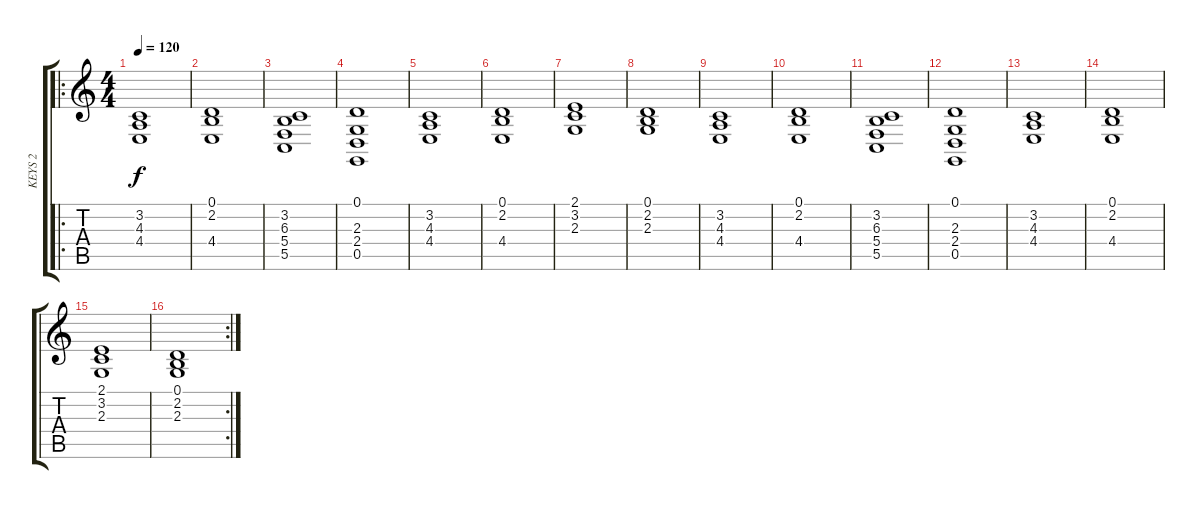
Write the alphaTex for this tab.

\track ("KEYS 2" "KEYS 2") {instrument stringensemble2}
\staff {score tabs}
\tuning (D4 A3 F3 C3 G2 C2) {hide}
\ro
\ts (4 4)
\tempo 120
\clef g2
\ks c
(3.2 4.3 4.4).1{dy f} |
(0.1 2.2 4.4).1 |
(3.2 6.3 5.4 5.5).1 |
(0.1 2.3 2.4 0.5).1 |
(3.2 4.3 4.4).1 |
(0.1 2.2 4.4).1 |
(2.1 3.2 2.3).1 |
(0.1 2.2 2.3).1 |
(3.2 4.3 4.4).1 |
(0.1 2.2 4.4).1 |
(3.2 6.3 5.4 5.5).1 |
(0.1 2.3 2.4 0.5).1 |
(3.2 4.3 4.4).1 |
(0.1 2.2 4.4).1 |
(2.1 3.2 2.3).1 |
\rc 2
(0.1 2.2 2.3).1
